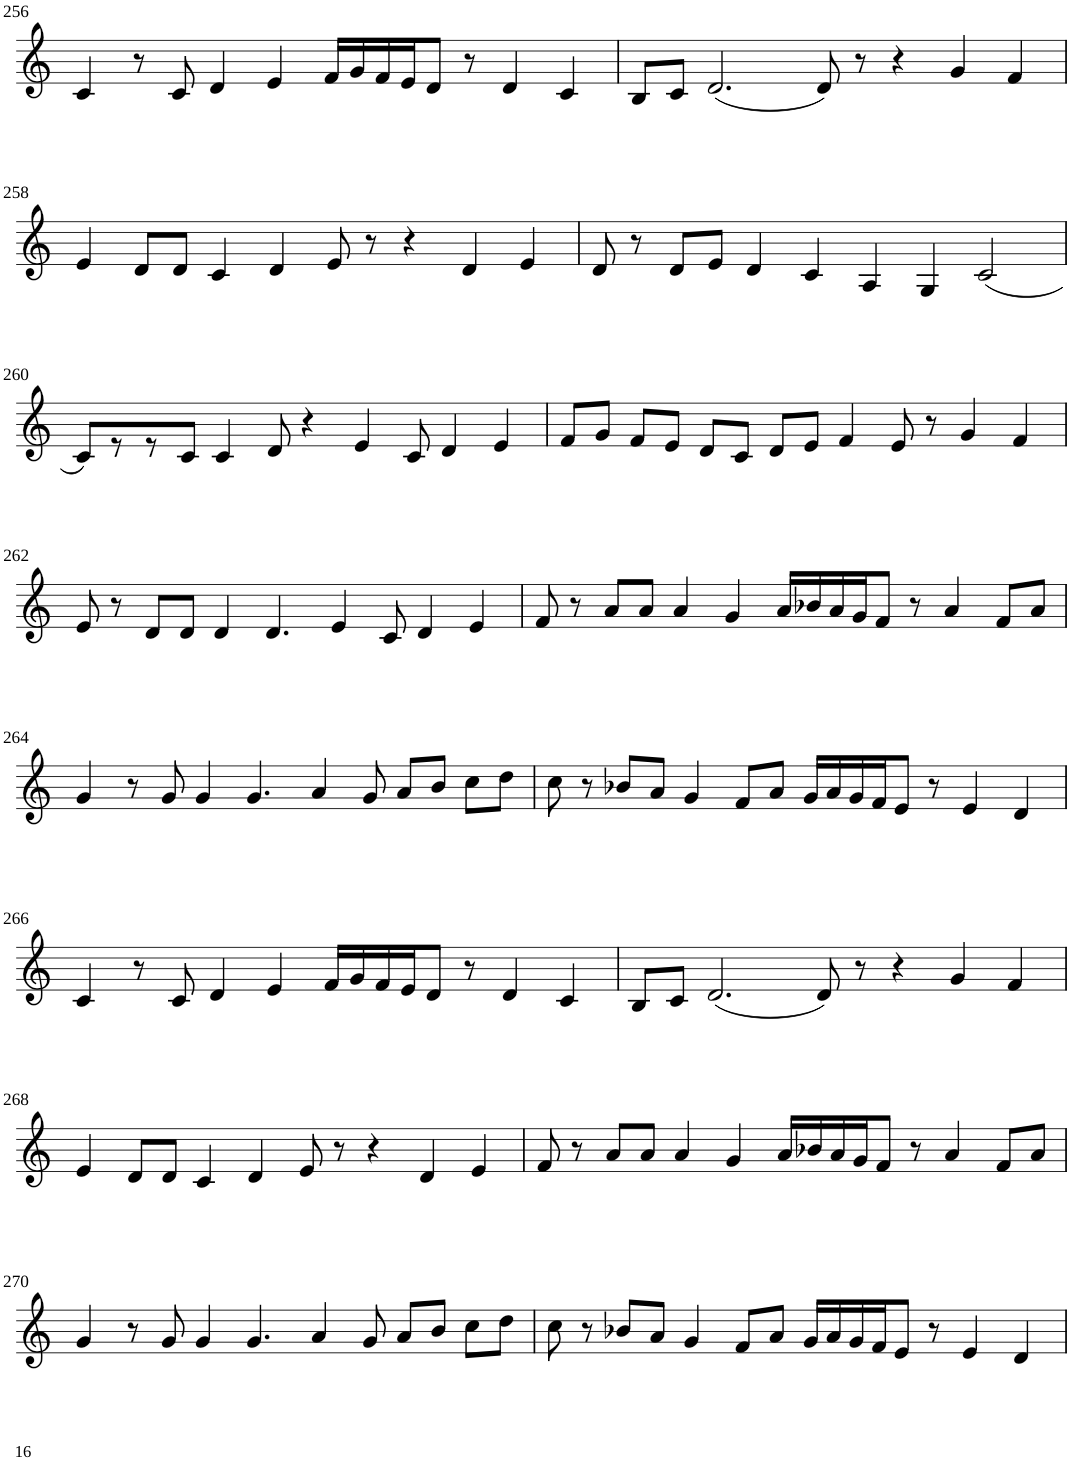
**kern
*part1
*staff1
*I"Violin
!!LO:PB:g=z
*clefG2
*k[]
*M8/4
=256
4c/
8r
8c/
4d/
4e/
16f/LL
16g/
16f/
16e/J
8d/J
8r
4d/
4c/
=257
8B/L
8c/J
(2.d/
8d/)
8r
4r
4g/
4f/
!!LO:LB:g=z
=258
4e/
8d/L
8d/J
4c/
4d/
8e/
8r
4r
4d/
4e/
=259
8d/
8r
8d/L
8e/J
4d/
4c/
4A/
4G/
(2c/
!!LO:LB:g=z
=260
8c/L)
8r
8r
8c/J
4c/
8d/
4r
4e/
8c/
4d/
4e/
=261
8f/L
8g/J
8f/L
8e/J
8d/L
8c/J
8d/L
8e/J
4f/
8e/
8r
4g/
4f/
!!LO:LB:g=z
=262
8e/
8r
8d/L
8d/J
4d/
4.d/
4e/
8c/
4d/
4e/
=263
8f/
8r
8a/L
8a/J
4a/
4g/
16a/LL
16b-X/
16a/
16g/J
8f/J
8r
4a/
8f/L
8a/J
!!LO:LB:g=z
=264
4g/
8r
8g/
4g/
4.g/
4a/
8g/
8a/L
8b/J
8cc\L
8dd\J
=265
8cc\
8r
8b-X/L
8a/J
4g/
8f/L
8a/J
16g/LL
16a/
16g/
16f/J
8e/J
8r
4e/
4d/
!!LO:LB:g=z
=266
4c/
8r
8c/
4d/
4e/
16f/LL
16g/
16f/
16e/J
8d/J
8r
4d/
4c/
=267
8B/L
8c/J
(2.d/
8d/)
8r
4r
4g/
4f/
!!LO:LB:g=z
=268
4e/
8d/L
8d/J
4c/
4d/
8e/
8r
4r
4d/
4e/
=269
8f/
8r
8a/L
8a/J
4a/
4g/
16a/LL
16b-X/
16a/
16g/J
8f/J
8r
4a/
8f/L
8a/J
!!LO:LB:g=z
=270
4g/
8r
8g/
4g/
4.g/
4a/
8g/
8a/L
8b/J
8cc\L
8dd\J
=271
8cc\
8r
8b-X/L
8a/J
4g/
8f/L
8a/J
16g/LL
16a/
16g/
16f/J
8e/J
8r
4e/
4d/
=
*-
